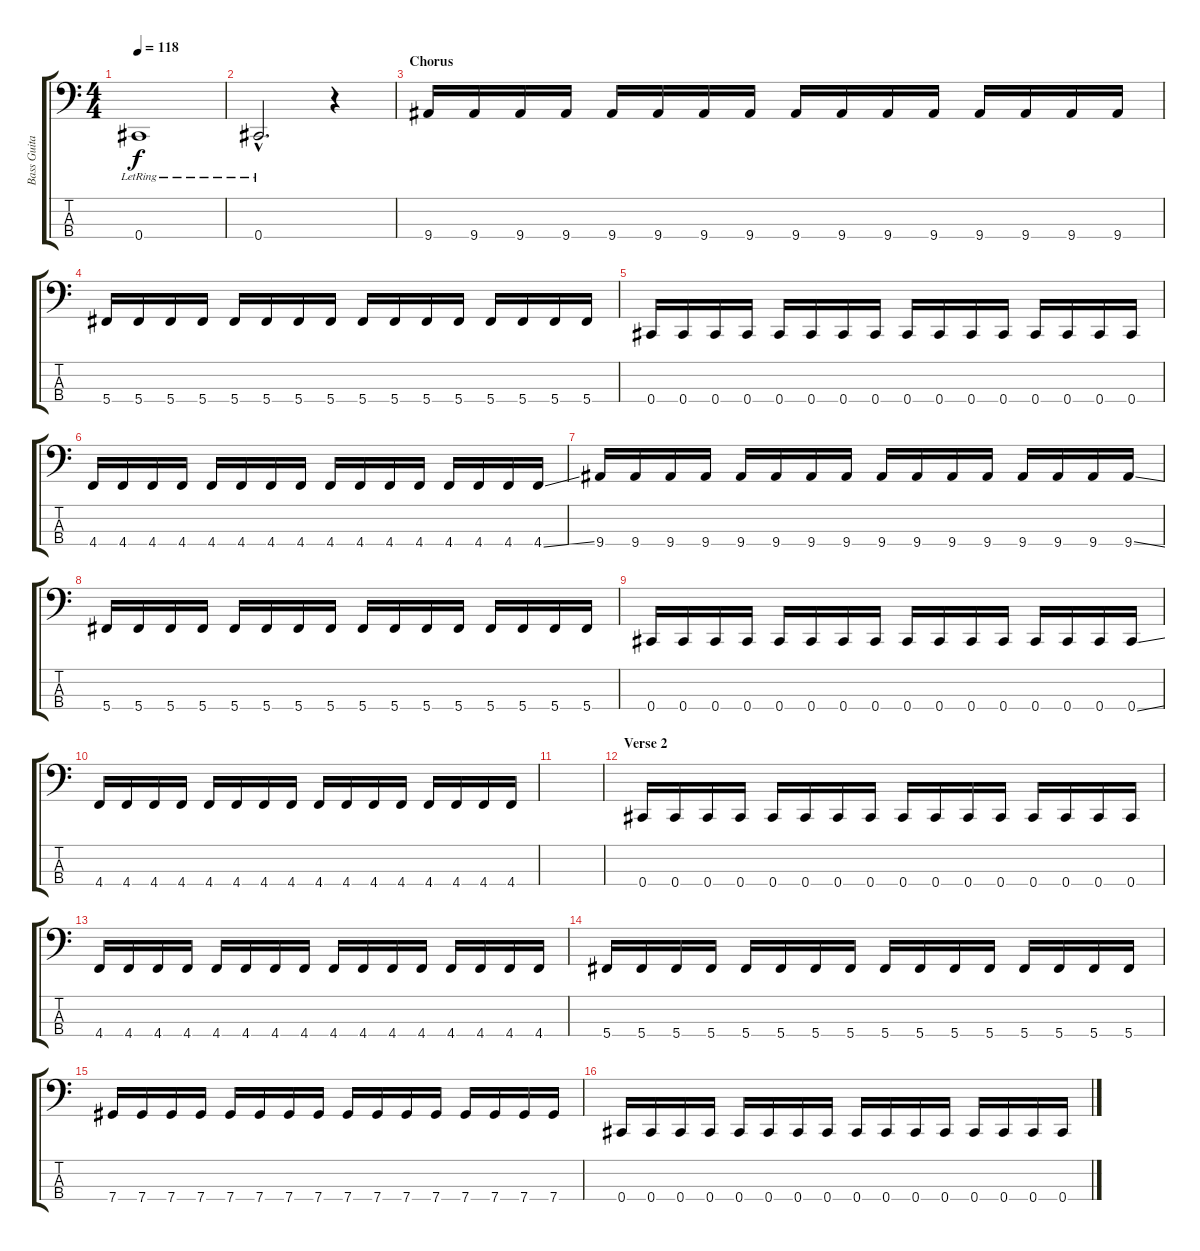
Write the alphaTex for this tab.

\track ("Bass Guitar" "Bass Guita") {instrument electricbassfinger}
\staff {score tabs}
\tuning (Gb2 Db2 Ab1 Db1) {hide}
\ts (4 4)
\tempo 118
\clef f4
\ks c
0.4{lr}.1{dy f} |
0.4{hac lr}.2{d} r.4 |
\section ("" "Chorus")
9.4.16 9.4.16 9.4.16 9.4.16 9.4.16 9.4.16 9.4.16 9.4.16 9.4.16 9.4.16 9.4.16 9.4.16 9.4.16 9.4.16 9.4.16 9.4.16 |
5.4.16 5.4.16 5.4.16 5.4.16 5.4.16 5.4.16 5.4.16 5.4.16 5.4.16 5.4.16 5.4.16 5.4.16 5.4.16 5.4.16 5.4.16 5.4.16 |
0.4.16 0.4.16 0.4.16 0.4.16 0.4.16 0.4.16 0.4.16 0.4.16 0.4.16 0.4.16 0.4.16 0.4.16 0.4.16 0.4.16 0.4.16 0.4.16 |
4.4.16 4.4.16 4.4.16 4.4.16 4.4.16 4.4.16 4.4.16 4.4.16 4.4.16 4.4.16 4.4.16 4.4.16 4.4.16 4.4.16 4.4.16 4.4{ss}.16 |
9.4.16 9.4.16 9.4.16 9.4.16 9.4.16 9.4.16 9.4.16 9.4.16 9.4.16 9.4.16 9.4.16 9.4.16 9.4.16 9.4.16 9.4.16 9.4{ss}.16 |
5.4.16 5.4.16 5.4.16 5.4.16 5.4.16 5.4.16 5.4.16 5.4.16 5.4.16 5.4.16 5.4.16 5.4.16 5.4.16 5.4.16 5.4.16 5.4.16 |
0.4.16 0.4.16 0.4.16 0.4.16 0.4.16 0.4.16 0.4.16 0.4.16 0.4.16 0.4.16 0.4.16 0.4.16 0.4.16 0.4.16 0.4.16 0.4{ss}.16 |
4.4.16 4.4.16 4.4.16 4.4.16 4.4.16 4.4.16 4.4.16 4.4.16 4.4.16 4.4.16 4.4.16 4.4.16 4.4.16 4.4.16 4.4.16 4.4.16 |
|
\section ("" "Verse 2")
0.4.16 0.4.16 0.4.16 0.4.16 0.4.16 0.4.16 0.4.16 0.4.16 0.4.16 0.4.16 0.4.16 0.4.16 0.4.16 0.4.16 0.4.16 0.4.16 |
4.4.16 4.4.16 4.4.16 4.4.16 4.4.16 4.4.16 4.4.16 4.4.16 4.4.16 4.4.16 4.4.16 4.4.16 4.4.16 4.4.16 4.4.16 4.4.16 |
5.4.16 5.4.16 5.4.16 5.4.16 5.4.16 5.4.16 5.4.16 5.4.16 5.4.16 5.4.16 5.4.16 5.4.16 5.4.16 5.4.16 5.4.16 5.4.16 |
7.4.16 7.4.16 7.4.16 7.4.16 7.4.16 7.4.16 7.4.16 7.4.16 7.4.16 7.4.16 7.4.16 7.4.16 7.4.16 7.4.16 7.4.16 7.4.16 |
0.4.16 0.4.16 0.4.16 0.4.16 0.4.16 0.4.16 0.4.16 0.4.16 0.4.16 0.4.16 0.4.16 0.4.16 0.4.16 0.4.16 0.4.16 0.4.16
